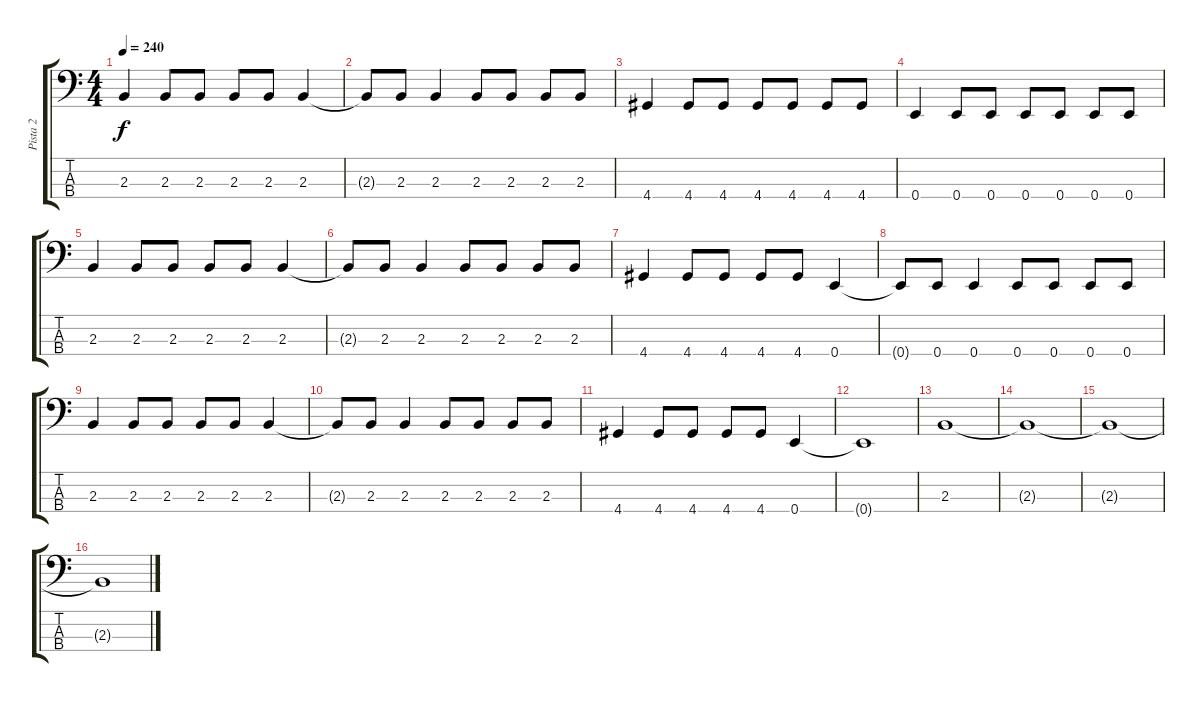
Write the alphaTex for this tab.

\track ("Pista 2" "Pista 2") {instrument electricbassfinger}
\staff {score tabs}
\tuning (G2 D2 A1 E1) {hide}
\ts (4 4)
\tempo 240
\clef f4
\ks c
2.3.4{dy f} 2.3.8 2.3.8 2.3.8 2.3.8 2.3.4 |
2.3{t}.8 2.3.8 2.3.4 2.3.8 2.3.8 2.3.8 2.3.8 |
4.4.4 4.4.8 4.4.8 4.4.8 4.4.8 4.4.8 4.4.8 |
0.4.4 0.4.8 0.4.8 0.4.8 0.4.8 0.4.8 0.4.8 |
2.3.4 2.3.8 2.3.8 2.3.8 2.3.8 2.3.4 |
2.3{t}.8 2.3.8 2.3.4 2.3.8 2.3.8 2.3.8 2.3.8 |
4.4.4 4.4.8 4.4.8 4.4.8 4.4.8 0.4.4 |
0.4{t}.8 0.4.8 0.4.4 0.4.8 0.4.8 0.4.8 0.4.8 |
2.3.4 2.3.8 2.3.8 2.3.8 2.3.8 2.3.4 |
2.3{t}.8 2.3.8 2.3.4 2.3.8 2.3.8 2.3.8 2.3.8 |
4.4.4 4.4.8 4.4.8 4.4.8 4.4.8 0.4.4 |
0.4{t}.1 |
2.3.1{volume 0} |
2.3{t}.1 |
2.3{t}.1 |
2.3{t}.1
